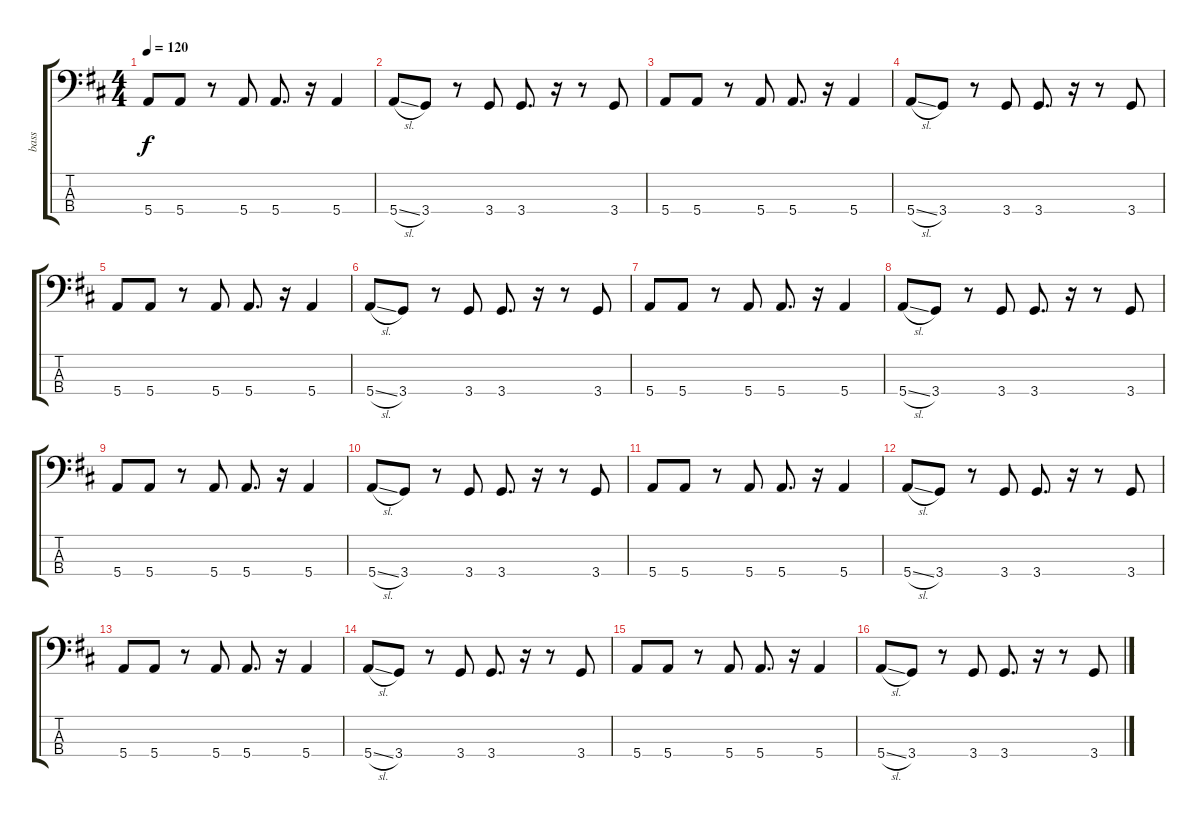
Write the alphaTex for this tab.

\track ("bass " "bass ") {instrument electricbassfinger}
\staff {score tabs}
\tuning (G2 D2 A1 E1) {hide}
\ts (4 4)
\tempo 120
\clef f4
\ks d
5.4.8{dy f} 5.4.8 r.8 5.4.8 5.4.8{d} r.16 5.4.4 |
5.4{sl}.8 3.4.8 r.8 3.4.8 3.4.8{d} r.16 r.8 3.4.8 |
5.4.8 5.4.8 r.8 5.4.8 5.4.8{d} r.16 5.4.4 |
5.4{sl}.8 3.4.8 r.8 3.4.8 3.4.8{d} r.16 r.8 3.4.8 |
5.4.8 5.4.8 r.8 5.4.8 5.4.8{d} r.16 5.4.4 |
5.4{sl}.8 3.4.8 r.8 3.4.8 3.4.8{d} r.16 r.8 3.4.8 |
5.4.8 5.4.8 r.8 5.4.8 5.4.8{d} r.16 5.4.4 |
5.4{sl}.8 3.4.8 r.8 3.4.8 3.4.8{d} r.16 r.8 3.4.8 |
5.4.8 5.4.8 r.8 5.4.8 5.4.8{d} r.16 5.4.4 |
5.4{sl}.8 3.4.8 r.8 3.4.8 3.4.8{d} r.16 r.8 3.4.8 |
5.4.8 5.4.8 r.8 5.4.8 5.4.8{d} r.16 5.4.4 |
5.4{sl}.8 3.4.8 r.8 3.4.8 3.4.8{d} r.16 r.8 3.4.8 |
5.4.8 5.4.8 r.8 5.4.8 5.4.8{d} r.16 5.4.4 |
5.4{sl}.8 3.4.8 r.8 3.4.8 3.4.8{d} r.16 r.8 3.4.8 |
5.4.8 5.4.8 r.8 5.4.8 5.4.8{d} r.16 5.4.4 |
5.4{sl}.8 3.4.8 r.8 3.4.8 3.4.8{d} r.16 r.8 3.4.8
